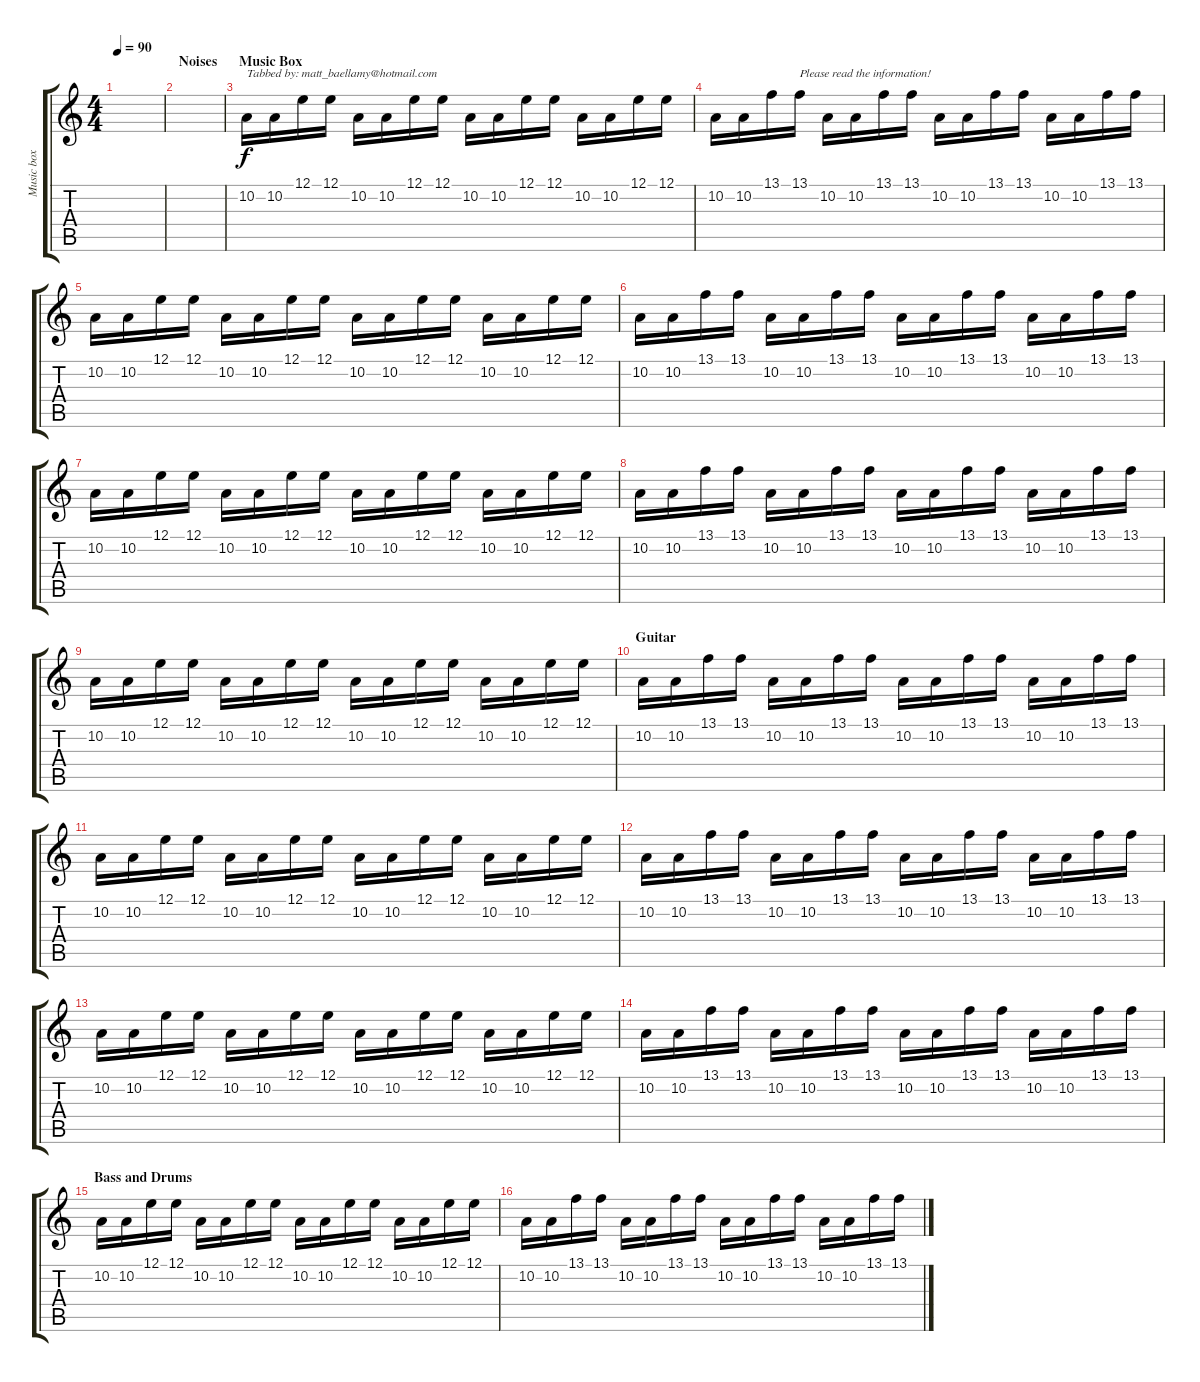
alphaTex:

\track ("Music box" "Music box") {instrument dulcimer}
\staff {score tabs}
\tuning (E4 B3 G3 D3 A2 E2) {hide}
\ts (4 4)
\tempo 90
\clef g2
\ks c
|
\section ("" "Noises")
|
\section ("" "Music Box")
10.2.16{txt "Tabbed by: matt_baellamy@hotmail.com"} 10.2.16 12.1.16 12.1.16 10.2.16 10.2.16 12.1.16 12.1.16 10.2.16 10.2.16 12.1.16 12.1.16 10.2.16 10.2.16 12.1.16 12.1.16 |
10.2.16 10.2.16 13.1.16 13.1.16{txt "Please read the information!"} 10.2.16 10.2.16 13.1.16 13.1.16 10.2.16 10.2.16 13.1.16 13.1.16 10.2.16 10.2.16 13.1.16 13.1.16 |
10.2.16 10.2.16 12.1.16 12.1.16 10.2.16 10.2.16 12.1.16 12.1.16 10.2.16 10.2.16 12.1.16 12.1.16 10.2.16 10.2.16 12.1.16 12.1.16 |
10.2.16 10.2.16 13.1.16 13.1.16 10.2.16 10.2.16 13.1.16 13.1.16 10.2.16 10.2.16 13.1.16 13.1.16 10.2.16 10.2.16 13.1.16 13.1.16 |
10.2.16 10.2.16 12.1.16 12.1.16 10.2.16 10.2.16 12.1.16 12.1.16 10.2.16 10.2.16 12.1.16 12.1.16 10.2.16 10.2.16 12.1.16 12.1.16 |
10.2.16 10.2.16 13.1.16 13.1.16 10.2.16 10.2.16 13.1.16 13.1.16 10.2.16 10.2.16 13.1.16 13.1.16 10.2.16 10.2.16 13.1.16 13.1.16 |
10.2.16 10.2.16 12.1.16 12.1.16 10.2.16 10.2.16 12.1.16 12.1.16 10.2.16 10.2.16 12.1.16 12.1.16 10.2.16 10.2.16 12.1.16 12.1.16 |
\section ("" "Guitar")
10.2.16 10.2.16 13.1.16 13.1.16 10.2.16 10.2.16 13.1.16 13.1.16 10.2.16 10.2.16 13.1.16 13.1.16 10.2.16 10.2.16 13.1.16 13.1.16 |
10.2.16 10.2.16 12.1.16 12.1.16 10.2.16 10.2.16 12.1.16 12.1.16 10.2.16 10.2.16 12.1.16 12.1.16 10.2.16 10.2.16 12.1.16 12.1.16 |
10.2.16 10.2.16 13.1.16 13.1.16 10.2.16 10.2.16 13.1.16 13.1.16 10.2.16 10.2.16 13.1.16 13.1.16 10.2.16 10.2.16 13.1.16 13.1.16 |
10.2.16 10.2.16 12.1.16 12.1.16 10.2.16 10.2.16 12.1.16 12.1.16 10.2.16 10.2.16 12.1.16 12.1.16 10.2.16 10.2.16 12.1.16 12.1.16 |
10.2.16 10.2.16 13.1.16 13.1.16 10.2.16 10.2.16 13.1.16 13.1.16 10.2.16 10.2.16 13.1.16 13.1.16 10.2.16 10.2.16 13.1.16 13.1.16 |
\section ("" "Bass and Drums")
10.2.16 10.2.16 12.1.16 12.1.16 10.2.16 10.2.16 12.1.16 12.1.16 10.2.16 10.2.16 12.1.16 12.1.16 10.2.16 10.2.16 12.1.16 12.1.16 |
10.2.16 10.2.16 13.1.16 13.1.16 10.2.16 10.2.16 13.1.16 13.1.16 10.2.16 10.2.16 13.1.16 13.1.16 10.2.16 10.2.16 13.1.16 13.1.16
